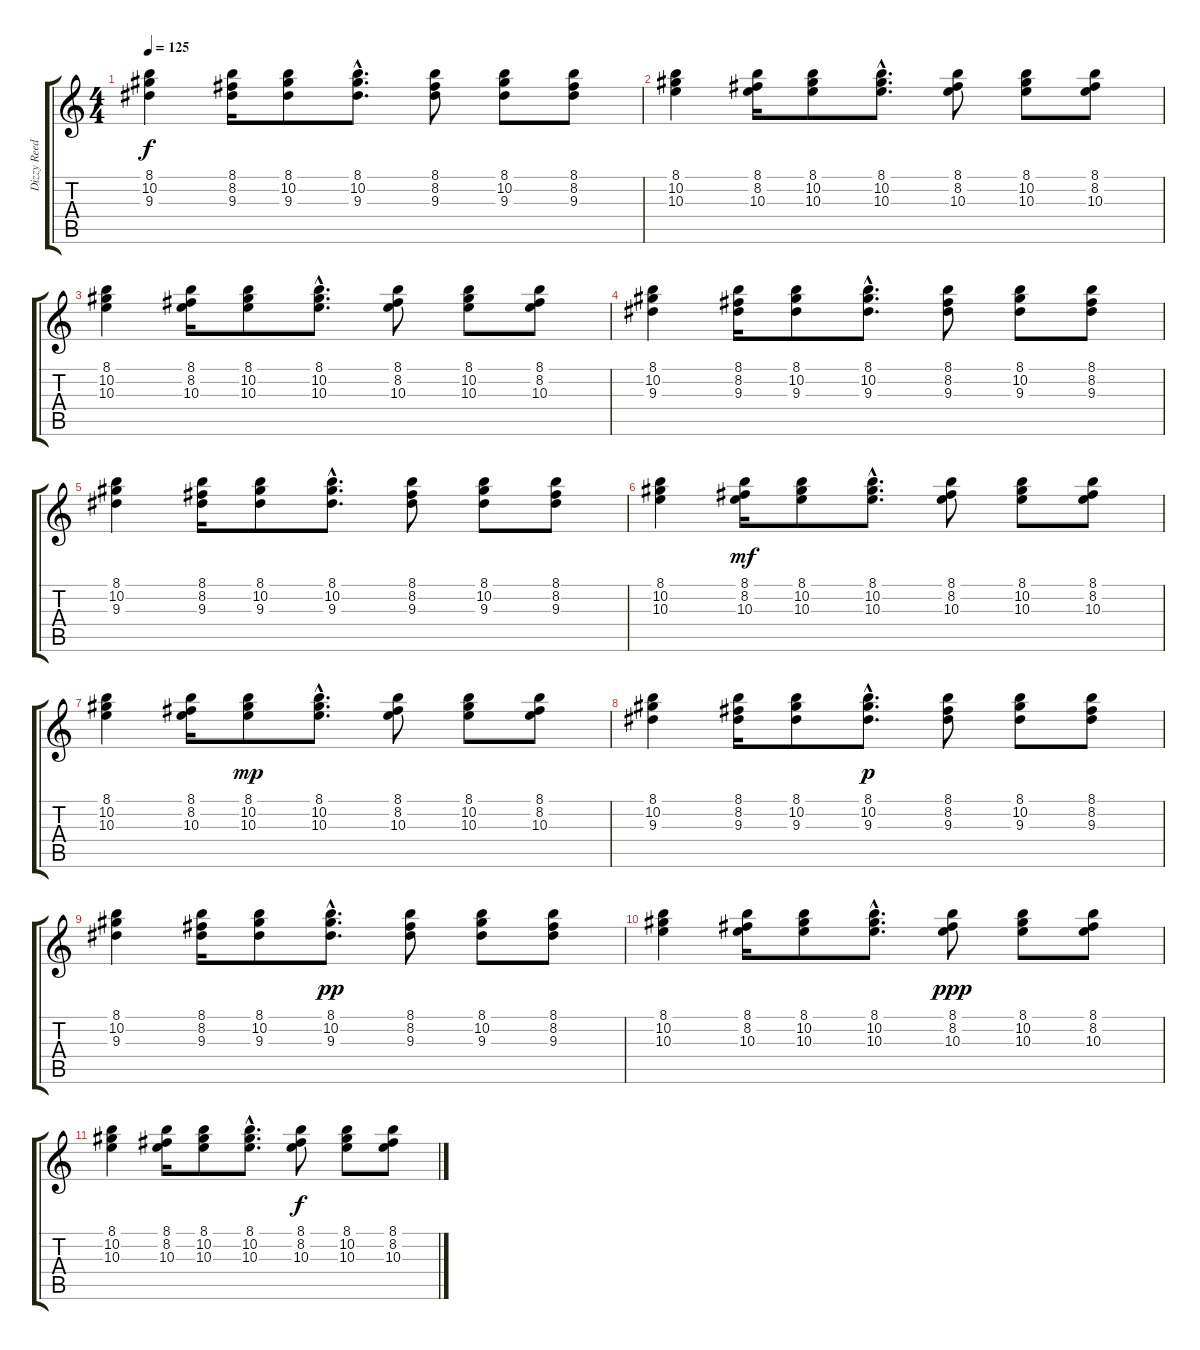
\track ("Dizzy Reed" "Dizzy Reed") {instrument acousticguitarnylon}
\staff {score tabs}
\tuning (Eb4 Bb3 Gb3 Db3 Ab2 Eb2) {hide}
\ts (4 4)
\tempo 125
\clef g2
\ks c
(8.1 10.2 9.3).4{dy f} (8.1 8.2 9.3).16 (8.1 10.2 9.3).8 (8.1{hac} 10.2{hac} 9.3{hac}).8{d} (8.1 8.2 9.3).8 (8.1 10.2 9.3).8 (8.1 8.2 9.3).8 |
(8.1 10.2 10.3).4 (8.1 8.2 10.3).16 (8.1 10.2 10.3).8 (8.1{hac} 10.2{hac} 10.3{hac}).8{d} (8.1 8.2 10.3).8 (8.1 10.2 10.3).8 (8.1 8.2 10.3).8 |
(8.1 10.2 10.3).4 (8.1 8.2 10.3).16 (8.1 10.2 10.3).8 (8.1{hac} 10.2{hac} 10.3{hac}).8{d} (8.1 8.2 10.3).8 (8.1 10.2 10.3).8 (8.1 8.2 10.3).8 |
(8.1 10.2 9.3).4 (8.1 8.2 9.3).16 (8.1 10.2 9.3).8 (8.1{hac} 10.2{hac} 9.3{hac}).8{d} (8.1 8.2 9.3).8 (8.1 10.2 9.3).8 (8.1 8.2 9.3).8 |
(8.1 10.2 9.3).4 (8.1 8.2 9.3).16 (8.1 10.2 9.3).8 (8.1{hac} 10.2{hac} 9.3{hac}).8{d} (8.1 8.2 9.3).8 (8.1 10.2 9.3).8 (8.1 8.2 9.3).8 |
(8.1 10.2 10.3).4 (8.1 8.2 10.3).16{dy mf} (8.1 10.2 10.3).8 (8.1{hac} 10.2{hac} 10.3{hac}).8{d} (8.1 8.2 10.3).8 (8.1 10.2 10.3).8 (8.1 8.2 10.3).8 |
(8.1 10.2 10.3).4 (8.1 8.2 10.3).16 (8.1 10.2 10.3).8{dy mp} (8.1{hac} 10.2{hac} 10.3{hac}).8{d} (8.1 8.2 10.3).8 (8.1 10.2 10.3).8 (8.1 8.2 10.3).8 |
(8.1 10.2 9.3).4 (8.1 8.2 9.3).16 (8.1 10.2 9.3).8 (8.1{hac} 10.2{hac} 9.3{hac}).8{d dy p} (8.1 8.2 9.3).8 (8.1 10.2 9.3).8 (8.1 8.2 9.3).8 |
(8.1 10.2 9.3).4 (8.1 8.2 9.3).16 (8.1 10.2 9.3).8 (8.1{hac} 10.2{hac} 9.3{hac}).8{d dy pp} (8.1 8.2 9.3).8 (8.1 10.2 9.3).8 (8.1 8.2 9.3).8 |
(8.1 10.2 10.3).4 (8.1 8.2 10.3).16 (8.1 10.2 10.3).8 (8.1{hac} 10.2{hac} 10.3{hac}).8{d} (8.1 8.2 10.3).8{dy ppp} (8.1 10.2 10.3).8 (8.1 8.2 10.3).8 |
(8.1 10.2 10.3).4 (8.1 8.2 10.3).16 (8.1 10.2 10.3).8 (8.1{hac} 10.2{hac} 10.3{hac}).8{d} (8.1 8.2 10.3).8{dy f} (8.1 10.2 10.3).8 (8.1 8.2 10.3).8
